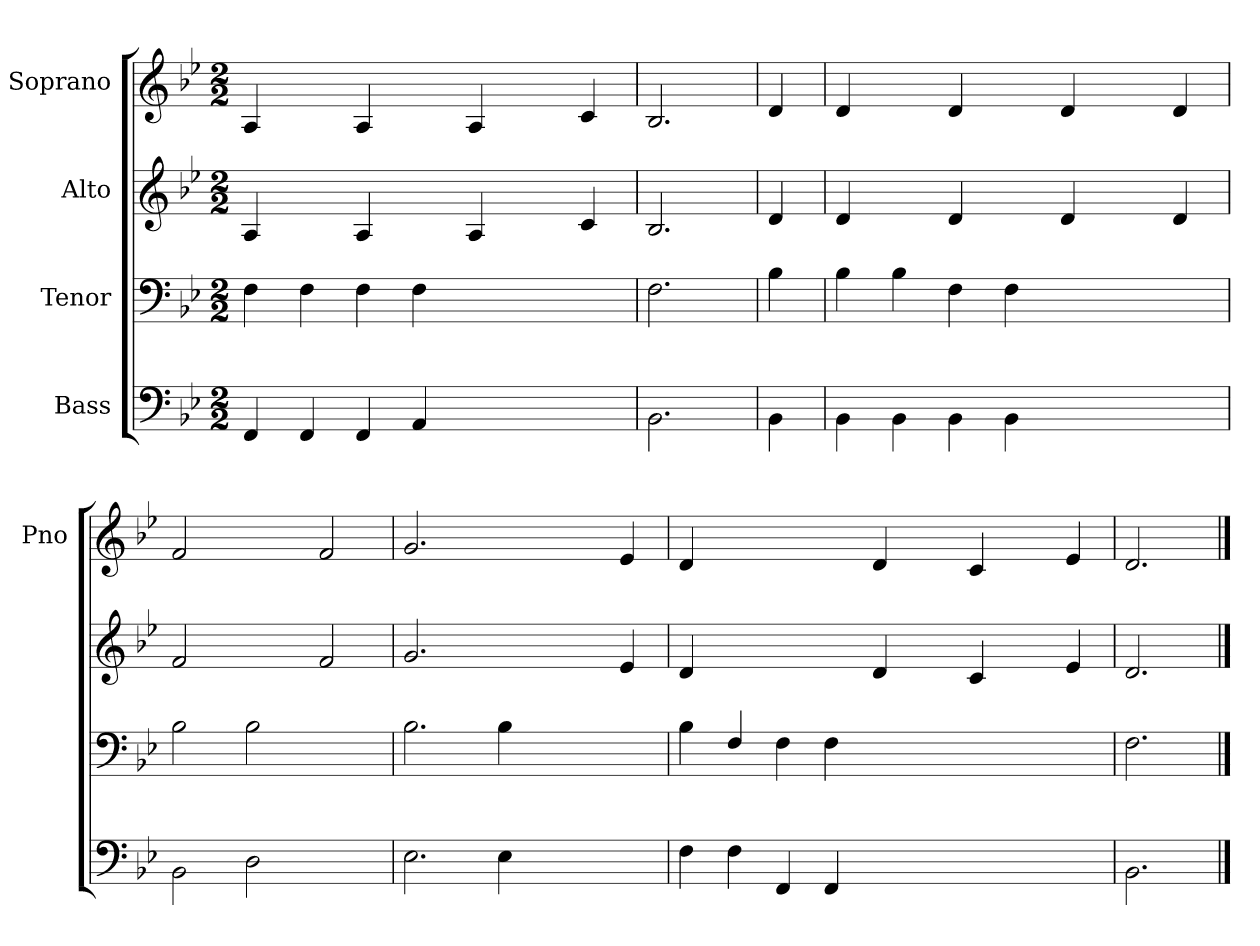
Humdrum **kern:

**kern	**kern	**kern	**kern
*part4	*part3	*part2	*part1
*staff4	*staff3	*staff2	*staff1
*I"Bass	*I"Tenor	*I"Alto	*I"Soprano
*	*	*	*I'Pno
*clefF4	*clefF4	*clefG2	*clefG2
*k[b-e-]	*k[b-e-]	*k[b-e-]	*k[b-e-]
*B-:	*B-:	*B-:	*B-:
*M2/2	*M2/2	*M2/2	*M2/2
=	=	=	=
4FF/	4F\	4A/	4A/
4FF/	4F\	4ryy	4ryy
4FF/	4F\	4A/	4A/
4AA/	4F\	4ryy	4ryy
2.ryy	2.ryy	4A/	4A/
.	.	4ryy	4ryy
.	.	4c/	4c/
=	=	=	=
2.BB-\	2.F\	2.B-/	2.B-/
=	=	=	=
4BB-\	4B-\	4d/	4d/
=	=	=	=
4BB-\	4B-\	4d/	4d/
4BB-\	4B-\	4ryy	4ryy
4BB-\	4F\	4d/	4d/
4BB-\	4F\	4ryy	4ryy
2.ryy	2.ryy	4d/	4d/
.	.	4ryy	4ryy
.	.	4d/	4d/
=	=	=	=
2BB-\	2B-\	2f/	2f/
2D\	2B-\	2ryy	2ryy
2ryy	2ryy	2f/	2f/
=	=	=	=
2.E-\	2.B-\	2.g/	2.g/
4E-\	4B-\	4ryy	4ryy
2.ryy	2.ryy	2ryy	2ryy
.	.	4e-/	4e-/
=	=	=	=
4F\	4B-\	4d/	4d/
4F\	4F/	2ryy	2ryy
4FF/	4F\	.	.
4FF/	4F\	4ryy	4ryy
1ryy	1ryy	4d/	4d/
.	.	4ryy	4ryy
.	.	4c/	4c/
.	.	4ryy	4ryy
4ryy	4ryy	4e-/	4e-/
=	=	=	=
2.BB-\	2.F\	2.d/	2.d/
==	==	==	==
*-	*-	*-	*-
